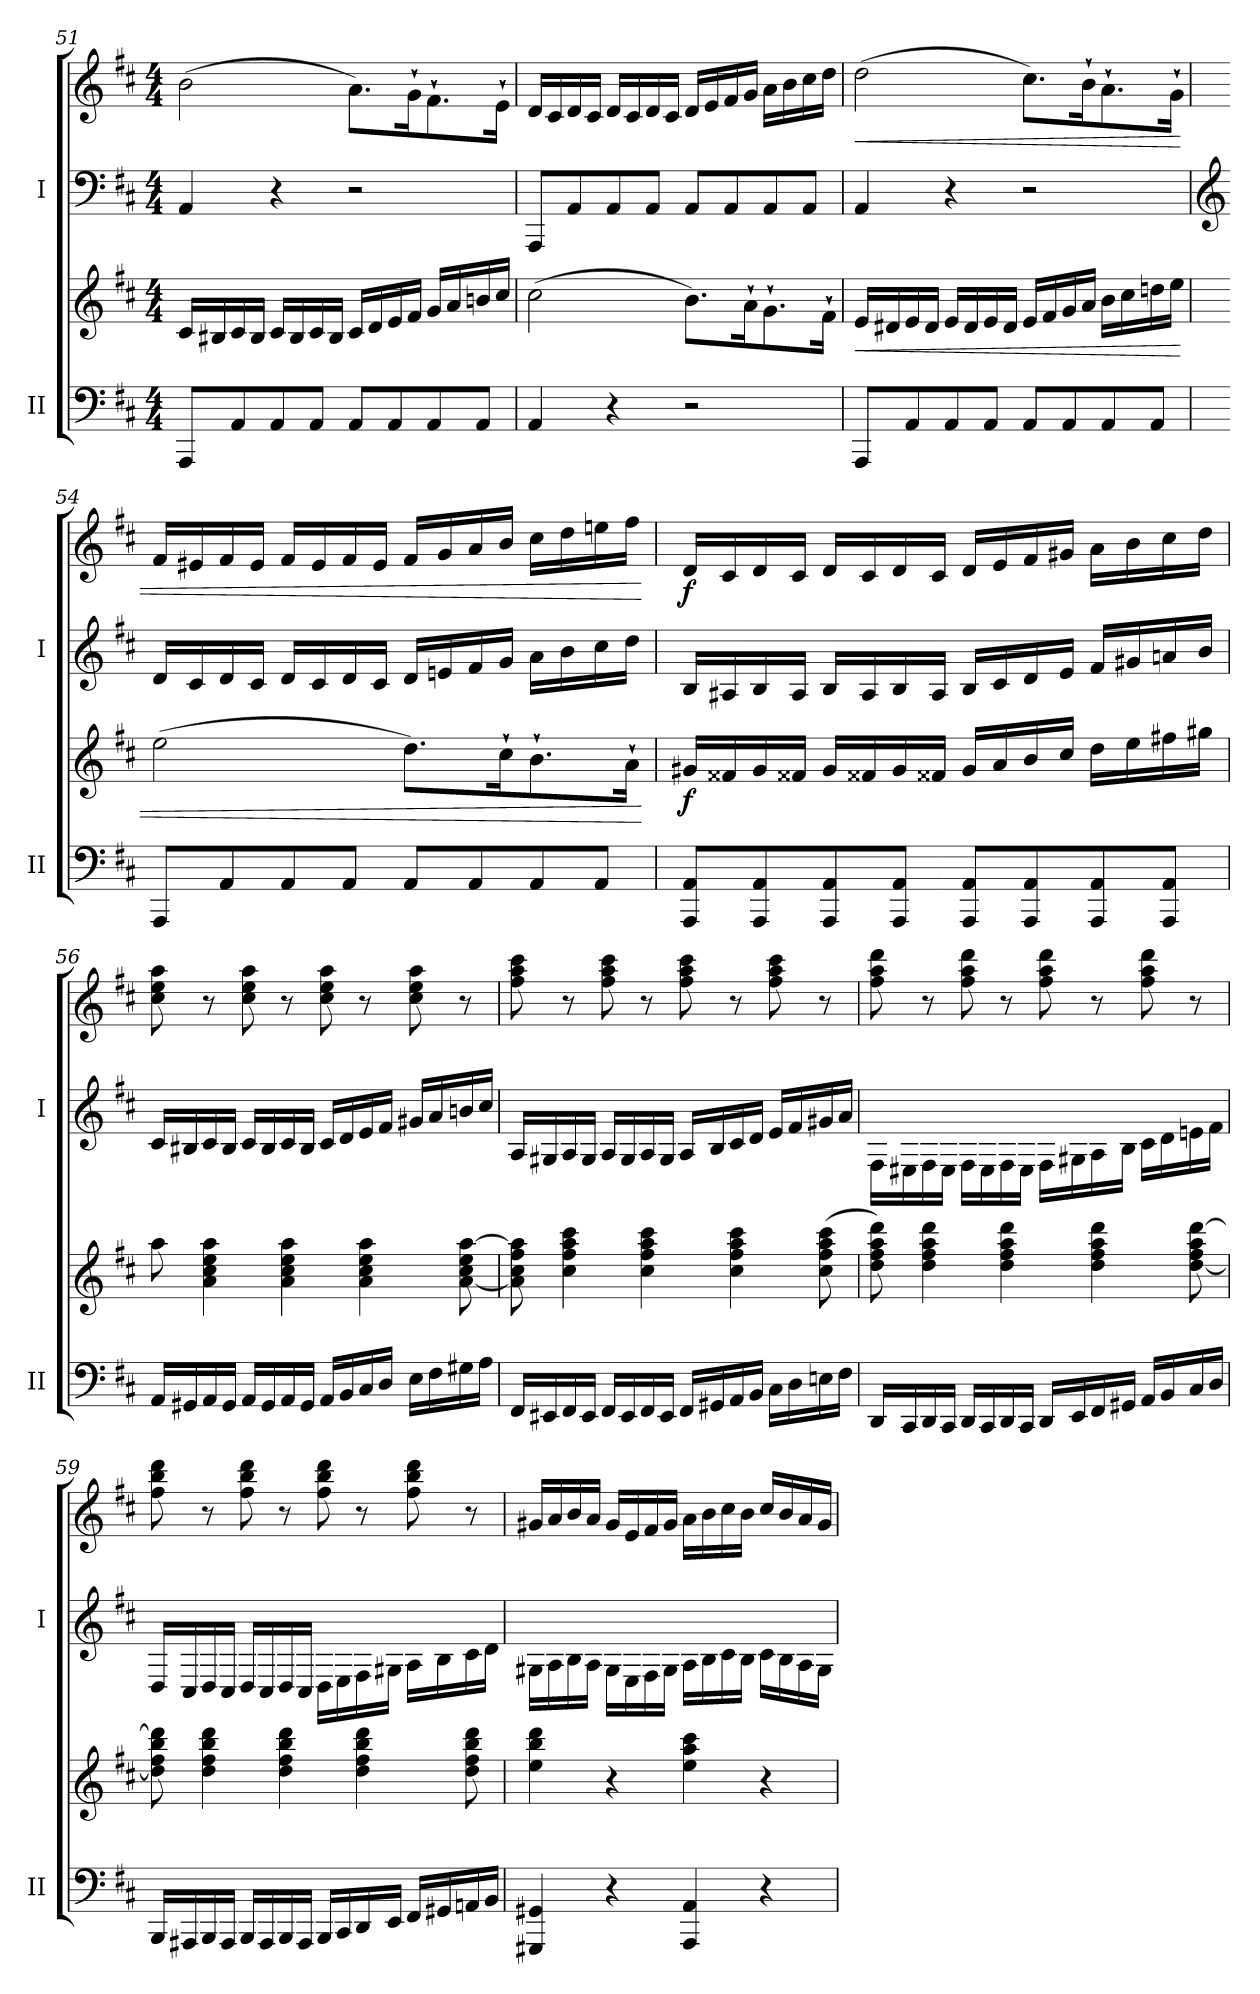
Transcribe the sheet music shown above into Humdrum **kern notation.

**kern	**kern	**dynam	**kern	**kern	**dynam
*part2	*part2	*part2	*part1	*part1	*part1
*staff4	*staff3	*staff3/4	*staff2	*staff1	*staff1/2
*I"II	*	*	*I"I	*	*
*I'II	*	*	*I'I	*	*
!!LO:LB:g=z
*clefF4	*clefG2	*	*clefF4	*clefG2	*
*k[f#c#]	*k[f#c#]	*	*k[f#c#]	*k[f#c#]	*
*M4/4	*M4/4	*	*M4/4	*M4/4	*
=51	=51	=51	=51	=51	=51
8AAA/L	16c#/LL	.	4AA/	(2b\	.
.	16B#X/	.	.	.	.
8AA/	16c#/	.	.	.	.
.	16B#/JJ	.	.	.	.
8AA/	16c#/LL	.	4r	.	.
.	16B#/	.	.	.	.
8AA/J	16c#/	.	.	.	.
.	16B#/JJ	.	.	.	.
8AA/L	16c#/LL	.	2r	8.a\L)	.
.	16d/	.	.	.	.
8AA/	16e/	.	.	.	.
.	16f#/JJ	.	.	16g`\K	.
8AA/	16g/LL	.	.	8.f#`\	.
.	16a/	.	.	.	.
8AA/J	16bn/	.	.	.	.
.	16cc#/JJ	.	.	16e`\Jk	.
=52	=52	=52	=52	=52	=52
4AA/	(2cc#\	.	8AAA/L	16d/LL	.
.	.	.	.	16c#/	.
.	.	.	8AA/	16d/	.
.	.	.	.	16c#/JJ	.
4r	.	.	8AA/	16d/LL	.
.	.	.	.	16c#/	.
.	.	.	8AA/J	16d/	.
.	.	.	.	16c#/JJ	.
2r	8.b\L)	.	8AA/L	16d/LL	.
.	.	.	.	16e/	.
.	.	.	8AA/	16f#/	.
.	16a`\K	.	.	16g/JJ	.
.	8.g`\	.	8AA/	16a\LL	.
.	.	.	.	16b\	.
.	.	.	8AA/J	16cc#\	.
.	16f#`\Jk	.	.	16dd\JJ	.
!!LO:LB:g=z
=53	=53	=53	=53	=53	=53
!	!	!LO:HP:b	!	!	!LO:HP:b
8AAA/L	16e/LL	<	4AA/	(2dd\	<
.	16d#X/	.	.	.	.
8AA/	16e/	.	.	.	.
.	16d#/JJ	.	.	.	.
8AA/	16e/LL	.	4r	.	.
.	16d#/	.	.	.	.
8AA/J	16e/	.	.	.	.
.	16d#/JJ	.	.	.	.
8AA/L	16e/LL	.	2r	8.cc#\L)	.
.	16f#/	.	.	.	.
8AA/	16g/	.	.	.	.
.	16a/JJ	.	.	16b`\K	.
8AA/	16b\LL	.	.	8.a`\	.
.	16cc#\	.	.	.	.
8AA/J	16ddn\	.	.	.	.
.	16ee\JJ	.	.	16g`\Jk	.
=54	=54	=54	=54	=54	=54
*	*	*	*clefG2	*	*
8AAA/L	(2ee\	.	16d/LL	16f#/LL	.
.	.	.	16c#/	16e#X/	.
8AA/	.	.	16d/	16f#/	.
.	.	.	16c#/JJ	16e#/JJ	.
8AA/	.	.	16d/LL	16f#/LL	.
.	.	.	16c#/	16e#/	.
8AA/J	.	.	16d/	16f#/	.
.	.	.	16c#/JJ	16e#/JJ	.
8AA/L	8.dd\L)	.	16d/LL	16f#/LL	.
.	.	.	16en/	16g/	.
8AA/	.	.	16f#/	16a/	.
.	16cc#`\K	.	16g/JJ	16b/JJ	.
8AA/	8.b`\	.	16a\LL	16cc#\LL	.
.	.	.	16b\	16dd\	.
8AA/J	.	.	16cc#\	16een\	.
.	16a`\Jk	.	16dd\JJ	16ff#\JJ	.
.	.	[	.	.	[
!!LO:PB:g=z
=55	=55	=55	=55	=55	=55
!	!	!LO:DY:b	!	!	!LO:DY:b
8AAA/ 8AA/L	16g#X/LL	f	16B/LL	16d/LL	f
.	16f##X/	.	16A#X/	16c#/	.
8AAA/ 8AA/	16g#/	.	16B/	16d/	.
.	16f##X/JJ	.	16A#/JJ	16c#/JJ	.
8AAA/ 8AA/	16g#/LL	.	16B/LL	16d/LL	.
.	16f##X/	.	16A#/	16c#/	.
8AAA/ 8AA/J	16g#/	.	16B/	16d/	.
.	16f##X/JJ	.	16A#/JJ	16c#/JJ	.
8AAA/ 8AA/L	16g#/LL	.	16B/LL	16d/LL	.
.	16a/	.	16c#/	16e/	.
8AAA/ 8AA/	16b/	.	16d/	16f#/	.
.	16cc#/JJ	.	16e/JJ	16g#X/JJ	.
8AAA/ 8AA/	16dd\LL	.	16f#/LL	16a\LL	.
.	16ee\	.	16g#X/	16b\	.
8AAA/ 8AA/J	16ff#X\	.	16an/	16cc#\	.
.	16gg#X\JJ	.	16b/JJ	16dd\JJ	.
!!LO:LB:g=z
=56	=56	=56	=56	=56	=56
16AA/LL	8aa\	.	16c#/LL	8cc#\ 8ee\ 8aa\	.
16GG#X/	.	.	16B#X/	.	.
16AA/	4a\ 4cc#\ 4ee\ 4aa\	.	16c#/	8r	.
16GG#/JJ	.	.	16B#/JJ	.	.
16AA/LL	.	.	16c#/LL	8cc#\ 8ee\ 8aa\	.
16GG#/	.	.	16B#/	.	.
16AA/	4a\ 4cc#\ 4ee\ 4aa\	.	16c#/	8r	.
16GG#/JJ	.	.	16B#/JJ	.	.
16AA/LL	.	.	16c#/LL	8cc#\ 8ee\ 8aa\	.
16BB/	.	.	16d/	.	.
16C#/	4a\ 4cc#\ 4ee\ 4aa\	.	16e/	8r	.
16D/JJ	.	.	16f#/JJ	.	.
16E\LL	.	.	16g#X/LL	8cc#\ 8ee\ 8aa\	.
16F#\	.	.	16a/	.	.
16G#X\	[8a\ 8cc#\ 8ee\ [8aa\	.	16bn/	8r	.
16A\JJ	.	.	16cc#/JJ	.	.
!!LO:LB:g=z
=57	=57	=57	=57	=57	=57
16FF#/LL	8a\] 8cc#\ 8ff#\ 8aa\]	.	16A/LL	8ff#\ 8aa\ 8ccc#\	.
16EE#X/	.	.	16G#X/	.	.
16FF#/	4cc#\ 4ff#\ 4aa\ 4ccc#\	.	16A/	8r	.
16EE#/JJ	.	.	16G#/JJ	.	.
16FF#/LL	.	.	16A/LL	8ff#\ 8aa\ 8ccc#\	.
16EE#/	.	.	16G#/	.	.
16FF#/	4cc#\ 4ff#\ 4aa\ 4ccc#\	.	16A/	8r	.
16EE#/JJ	.	.	16G#/JJ	.	.
16FF#/LL	.	.	16A/LL	8ff#\ 8aa\ 8ccc#\	.
16GG#X/	.	.	16B/	.	.
16AA/	4cc#\ 4ff#\ 4aa\ 4ccc#\	.	16c#/	8r	.
16BB/JJ	.	.	16d/JJ	.	.
16C#\LL	.	.	16e/LL	8ff#\ 8aa\ 8ccc#\	.
16D\	.	.	16f#/	.	.
16En\	(8cc#\ 8ff#\ 8aa\ 8ccc#\	.	16g#X/	8r	.
16F#\JJ	.	.	16a/JJ	.	.
!!LO:PB:g=z
=58	=58	=58	=58	=58	=58
16DD/LL	8dd\ 8ff#\ 8aa\ 8ddd\)	.	16F#\LL	8ff#\ 8aa\ 8ddd\	.
16CC#/	.	.	16E#X\	.	.
16DD/	4dd\ 4ff#\ 4aa\ 4ddd\	.	16F#\	8r	.
16CC#/JJ	.	.	16E#\JJ	.	.
16DD/LL	.	.	16F#\LL	8ff#\ 8aa\ 8ddd\	.
16CC#/	.	.	16E#\	.	.
16DD/	4dd\ 4ff#\ 4aa\ 4ddd\	.	16F#\	8r	.
16CC#/JJ	.	.	16E#\JJ	.	.
16DD/LL	.	.	16F#\LL	8ff#\ 8aa\ 8ddd\	.
16EE/	.	.	16G#X\	.	.
16FF#/	4dd\ 4ff#\ 4aa\ 4ddd\	.	16A\	8r	.
16GG#X/JJ	.	.	16B\JJ	.	.
16AA/LL	.	.	16c#\LL	8ff#\ 8aa\ 8ddd\	.
16BB/	.	.	16d\	.	.
16C#/	[8dd\ 8ff#\ 8aa\ [8ddd\	.	16en\	8r	.
16D/JJ	.	.	16f#\JJ	.	.
!!LO:LB:g=z
=59	=59	=59	=59	=59	=59
16BBB/LL	8dd\] 8ff#\ 8bb\ 8ddd\]	.	16D/LL	8ff#\ 8bb\ 8ddd\	.
16AAA#X/	.	.	16C#/	.	.
16BBB/	4dd\ 4ff#\ 4bb\ 4ddd\	.	16D/	8r	.
16AAA#/JJ	.	.	16C#/JJ	.	.
16BBB/LL	.	.	16D/LL	8ff#\ 8bb\ 8ddd\	.
16AAA#/	.	.	16C#/	.	.
16BBB/	4dd\ 4ff#\ 4bb\ 4ddd\	.	16D/	8r	.
16AAA#/JJ	.	.	16C#/JJ	.	.
16BBB/LL	.	.	16D\LL	8ff#\ 8bb\ 8ddd\	.
16CC#/	.	.	16E\	.	.
16DD/	4dd\ 4ff#\ 4bb\ 4ddd\	.	16F#\	8r	.
16EE/JJ	.	.	16G#X\JJ	.	.
16FF#/LL	.	.	16A\LL	8ff#\ 8bb\ 8ddd\	.
16GG#X/	.	.	16B\	.	.
16AAn/	8dd\ 8ff#\ 8bb\ 8ddd\	.	16c#\	8r	.
16BB/JJ	.	.	16d\JJ	.	.
=60	=60	=60	=60	=60	=60
4GGG#X/ 4GG#X/	4ee\ 4bb\ 4ddd\	.	16G#X\LL	16g#X/LL	.
.	.	.	16A\	16a/	.
.	.	.	16B\	16b/	.
.	.	.	16A\JJ	16a/JJ	.
4r	4r	.	16G#\LL	16g#/LL	.
.	.	.	16E\	16e/	.
.	.	.	16F#\	16f#/	.
.	.	.	16G#\JJ	16g#/JJ	.
4AAA/ 4AA/	4ee\ 4aa\ 4ccc#\	.	16A\LL	16a\LL	.
.	.	.	16B\	16b\	.
.	.	.	16c#\	16cc#\	.
.	.	.	16B\JJ	16b\JJ	.
4r	4r	.	16c#\LL	16cc#/LL	.
.	.	.	16B\	16b/	.
.	.	.	16A\	16a/	.
.	.	.	16G#\JJ	16g#/JJ	.
=	=	=	=	=	=
*-	*-	*-	*-	*-	*-
